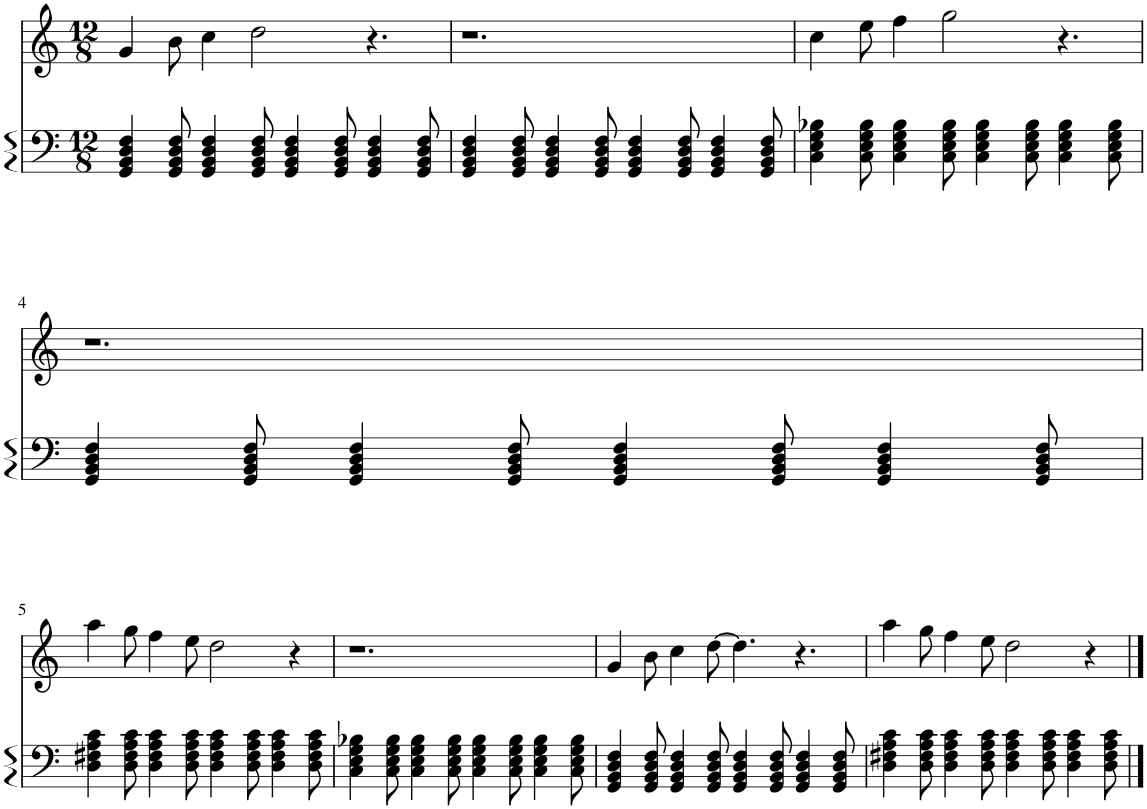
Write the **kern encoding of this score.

**kern	**kern
*part2	*part1
*staff2	*staff1
*I"Piano	*I"Harmonica
*I'Pno	*I'Hmca
*clefF4	*clefG2
*k[]	*k[]
*M12/8	*M12/8
=1	=1
4GG/ 4BB/ 4D/ 4F/	4g/
8GG/ 8BB/ 8D/ 8F/	8b\
4GG/ 4BB/ 4D/ 4F/	4cc\
8GG/ 8BB/ 8D/ 8F/	2dd\
4GG/ 4BB/ 4D/ 4F/	.
8GG/ 8BB/ 8D/ 8F/	.
4GG/ 4BB/ 4D/ 4F/	4.r
8GG/ 8BB/ 8D/ 8F/	.
=2	=2
4GG/ 4BB/ 4D/ 4F/	1.r
8GG/ 8BB/ 8D/ 8F/	.
4GG/ 4BB/ 4D/ 4F/	.
8GG/ 8BB/ 8D/ 8F/	.
4GG/ 4BB/ 4D/ 4F/	.
8GG/ 8BB/ 8D/ 8F/	.
4GG/ 4BB/ 4D/ 4F/	.
8GG/ 8BB/ 8D/ 8F/	.
=3	=3
4C\ 4E\ 4G\ 4B-X\	4cc\
8C\ 8E\ 8G\ 8B-\	8ee\
4C\ 4E\ 4G\ 4B-\	4ff\
8C\ 8E\ 8G\ 8B-\	2gg\
4C\ 4E\ 4G\ 4B-\	.
8C\ 8E\ 8G\ 8B-\	.
4C\ 4E\ 4G\ 4B-\	4.r
8C\ 8E\ 8G\ 8B-\	.
!!LO:LB:g=z
=4	=4
4GG/ 4BB/ 4D/ 4F/	1.r
8GG/ 8BB/ 8D/ 8F/	.
4GG/ 4BB/ 4D/ 4F/	.
8GG/ 8BB/ 8D/ 8F/	.
4GG/ 4BB/ 4D/ 4F/	.
8GG/ 8BB/ 8D/ 8F/	.
4GG/ 4BB/ 4D/ 4F/	.
8GG/ 8BB/ 8D/ 8F/	.
!!LO:LB:g=z
=5	=5
4D\ 4F#X\ 4A\ 4c\	4aa\
8D\ 8F#\ 8A\ 8c\	8gg\
4D\ 4F#\ 4A\ 4c\	4ff\
8D\ 8F#\ 8A\ 8c\	8ee\
4D\ 4F#\ 4A\ 4c\	2dd\
8D\ 8F#\ 8A\ 8c\	.
4D\ 4F#\ 4A\ 4c\	.
.	4r
8D\ 8F#\ 8A\ 8c\	.
=6	=6
4C\ 4E\ 4G\ 4B-X\	1.r
8C\ 8E\ 8G\ 8B-\	.
4C\ 4E\ 4G\ 4B-\	.
8C\ 8E\ 8G\ 8B-\	.
4C\ 4E\ 4G\ 4B-\	.
8C\ 8E\ 8G\ 8B-\	.
4C\ 4E\ 4G\ 4B-\	.
8C\ 8E\ 8G\ 8B-\	.
=7	=7
4GG/ 4BB/ 4D/ 4F/	4g/
8GG/ 8BB/ 8D/ 8F/	8b\
4GG/ 4BB/ 4D/ 4F/	4cc\
8GG/ 8BB/ 8D/ 8F/	[8dd\
4GG/ 4BB/ 4D/ 4F/	4.dd\]
8GG/ 8BB/ 8D/ 8F/	.
4GG/ 4BB/ 4D/ 4F/	4.r
8GG/ 8BB/ 8D/ 8F/	.
=8	=8
4D\ 4F#X\ 4A\ 4c\	4aa\
8D\ 8F#\ 8A\ 8c\	8gg\
4D\ 4F#\ 4A\ 4c\	4ff\
8D\ 8F#\ 8A\ 8c\	8ee\
4D\ 4F#\ 4A\ 4c\	2dd\
8D\ 8F#\ 8A\ 8c\	.
4D\ 4F#\ 4A\ 4c\	.
.	4r
8D\ 8F#\ 8A\ 8c\	.
==	==
*-	*-
